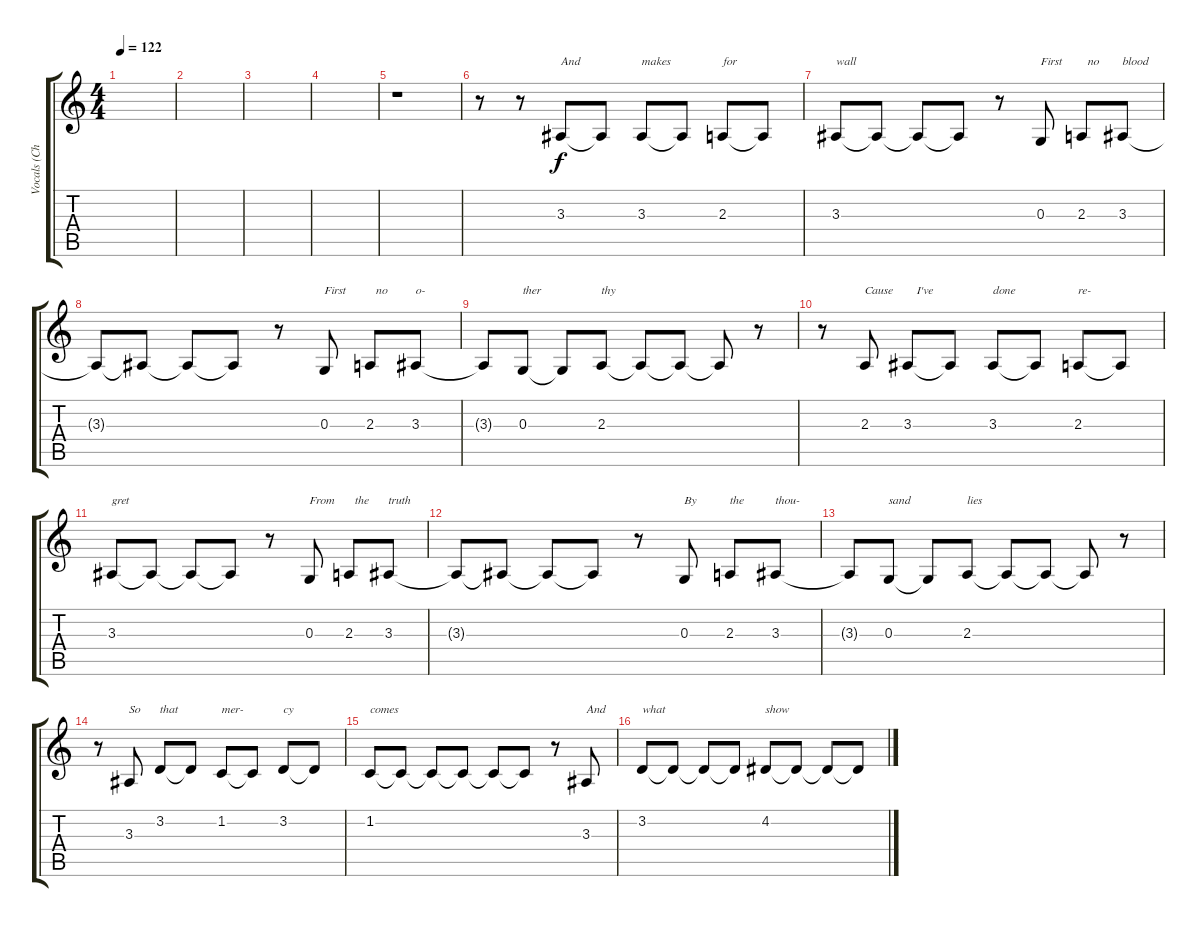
\track ("Vocals (Chester)" "Vocals (Ch") {instrument oboe}
\staff {score tabs}
\tuning (E4 B3 G3 D3 A2 E2) {hide}
\ts (4 4)
\tempo 122
\clef g2
\ks c
|
|
|
|
r.1 |
r.8 r.8 3.3.8{txt "And"} 3.3{t}.8 3.3.8{txt "makes"} 3.3{t}.8 2.3.8{txt "for"} 2.3{t}.8 |
3.3.8{txt "wall"} 3.3{t}.8 3.3{t}.8 3.3{t}.8 r.8 0.3.8{txt "First"} 2.3.8{txt "  no"} 3.3.8{txt "blood"} |
3.3{t}.8 3.3{t}.8 3.3{t}.8 3.3{t}.8 r.8 0.3.8{txt "First"} 2.3.8{txt "  no"} 3.3.8{txt "o-"} |
3.3{t}.8 0.3.8{txt "ther"} 0.3{t}.8 2.3.8{txt "thy"} 2.3{t}.8 2.3{t}.8 2.3{t}.8 r.8 |
r.8 2.3.8{txt "Cause"} 3.3.8{txt "   I've"} 3.3{t}.8 3.3.8{txt "done"} 3.3{t}.8 2.3.8{txt "re-"} 2.3{t}.8 |
3.3.8{txt "gret"} 3.3{t}.8 3.3{t}.8 3.3{t}.8 r.8 0.3.8{txt "From"} 2.3.8{txt "  the"} 3.3.8{txt "truth"} |
3.3{t}.8 3.3{t}.8 3.3{t}.8 3.3{t}.8 r.8 0.3.8{txt "By"} 2.3.8{txt "the"} 3.3.8{txt "thou-"} |
3.3{t}.8 0.3.8{txt "sand"} 0.3{t}.8 2.3.8{txt "lies"} 2.3{t}.8 2.3{t}.8 2.3{t}.8 r.8 |
r.8 3.3.8{txt "So"} 3.2.8{txt "that"} 3.2{t}.8 1.2.8{txt "mer-"} 1.2{t}.8 3.2.8{txt "cy"} 3.2{t}.8 |
1.2.8{txt "comes"} 1.2{t}.8 1.2{t}.8 1.2{t}.8 1.2{t}.8 1.2{t}.8 r.8 3.3.8{txt "And"} |
3.2.8{txt "what"} 3.2{t}.8 3.2{t}.8 3.2{t}.8 4.2.8{txt "show"} 4.2{t}.8 4.2{t}.8 4.2{t}.8
